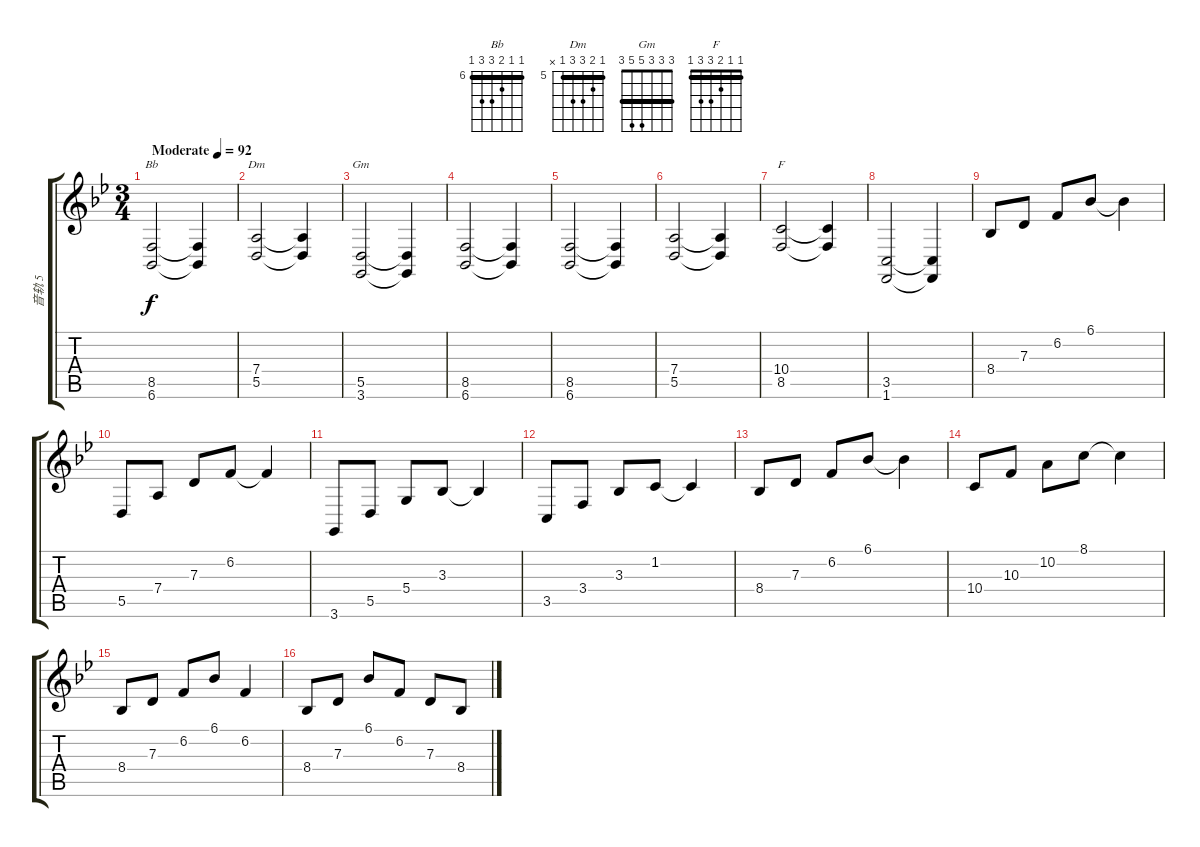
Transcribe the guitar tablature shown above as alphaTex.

\track ("音轨 5" "音轨 5") {instrument pad2warm}
\staff {score tabs}
\tuning (E4 B3 G3 D3 A2 E2) {hide}
\chord ("Bb" 6 6 7 8 8 6) {firstfret 6 barre 6}
\chord ("Dm" 5 6 7 7 5 x) {firstfret 5 barre 5}
\chord ("Gm" 3 3 3 5 5 3) {barre 3}
\chord ("F" 1 1 2 3 3 1) {barre 1}
\ts (3 4)
\tempo (92 "Moderate")
\clef g2
\ks bb
(8.5 6.6).2{ch "Bb" dy f instrument pad2warm} (8.5{t} 6.6{t}).4 |
(7.4 5.5).2{ch "Dm"} (7.4{t} 5.5{t}).4 |
(5.5 3.6).2{ch "Gm"} (5.5{t} 3.6{t}).4 |
(8.5 6.6).2 (8.5{t} 6.6{t}).4 |
(8.5 6.6).2 (8.5{t} 6.6{t}).4 |
(7.4 5.5).2 (7.4{t} 5.5{t}).4 |
(10.4 8.5).2{ch "F"} (10.4{t} 8.5{t}).4 |
(3.5 1.6).2 (3.5{t} 1.6{t}).4 |
8.4.8{volume 8 instrument musicbox} 7.3.8 6.2.8 6.1.8 6.1{t}.4 |
5.5.8 7.4.8 7.3.8 6.2.8 6.2{t}.4 |
3.6.8 5.5.8 5.4.8 3.3.8 3.3{t}.4 |
3.5.8 3.4.8 3.3.8 1.2.8 1.2{t}.4 |
8.4.8 7.3.8 6.2.8 6.1.8 6.1{t}.4 |
10.4.8 10.3.8 10.2.8 8.1.8 8.1{t}.4 |
8.4.8 7.3.8 6.2.8 6.1.8 6.2.4 |
8.4.8 7.3.8 6.1.8 6.2.8 7.3.8 8.4.8
